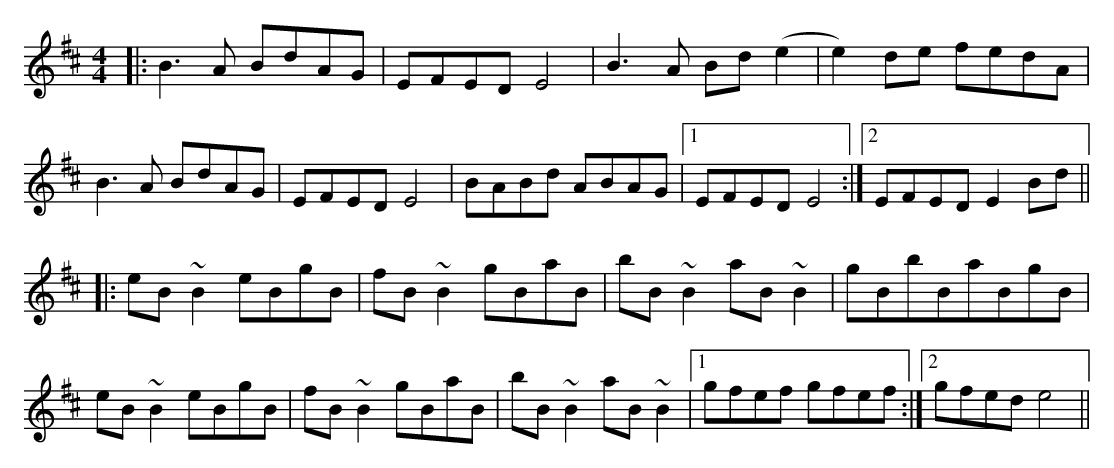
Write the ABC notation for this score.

X:1
M:4/4
K:Edor
|:B3A BdAG|EFED E4|B3 A Bd(e2|e2) de fedA|
B3A BdAG|EFED E4|BABd ABAG|1 EFED E4:|2 EFED E2 Bd||
|:eB~B2 eBgB|fB~B2 gBaB|bB~B2 aB~B2|gBbBaBgB|
eB~B2 eBgB|fB~B2 gBaB|bB~B2 aB~B2|1 gfef gfef:|2 gfed e4||
